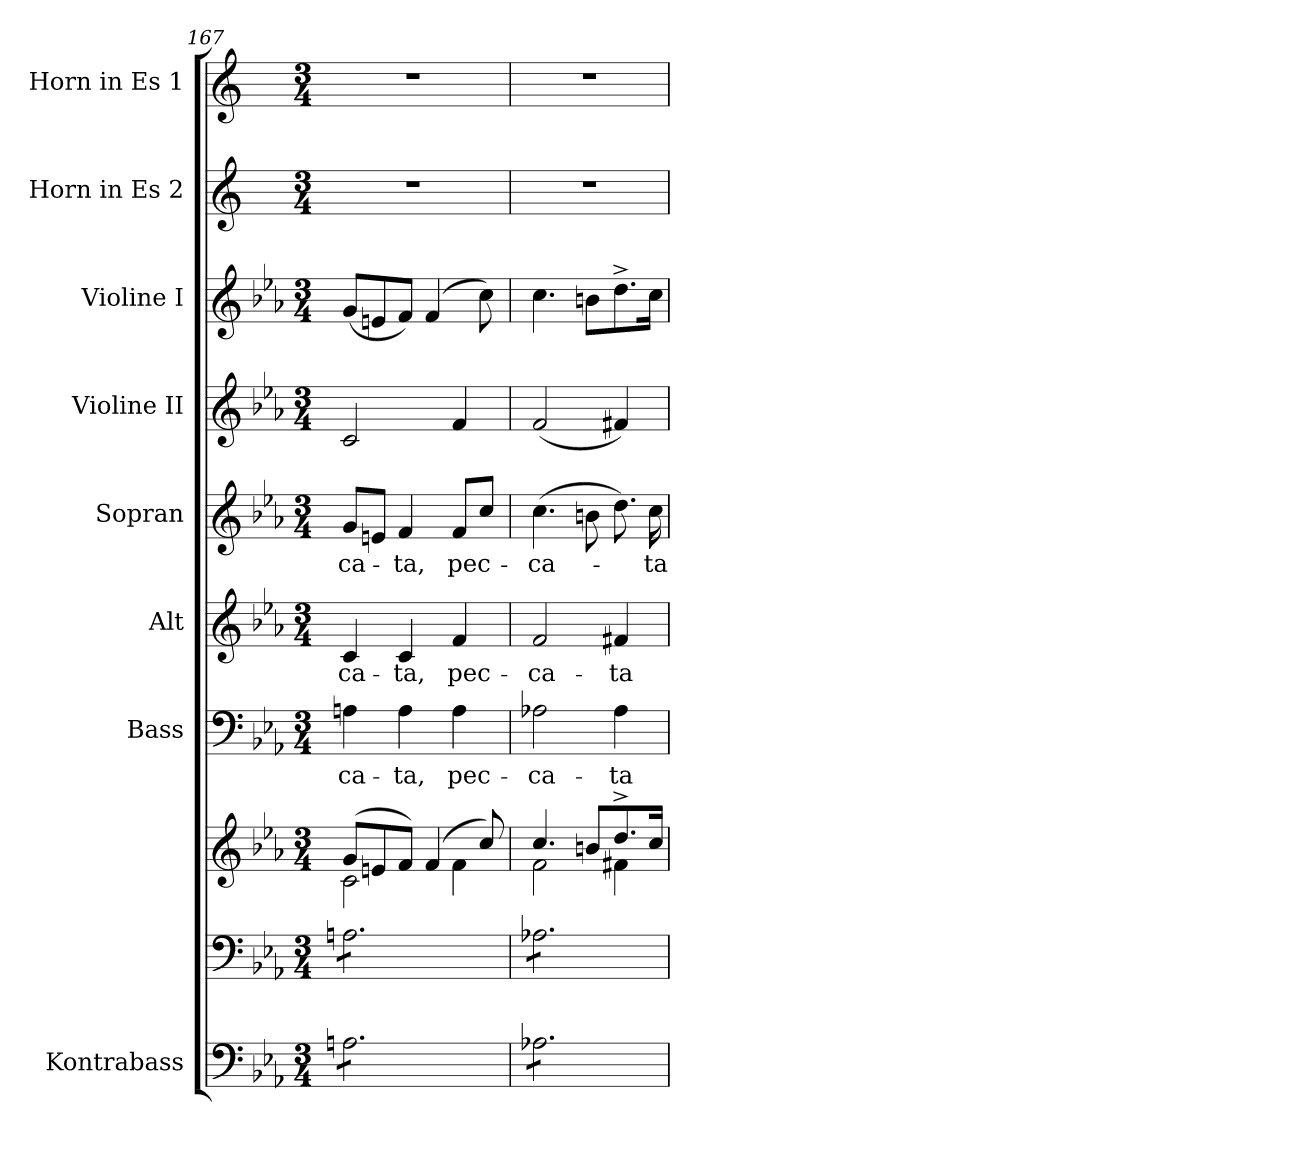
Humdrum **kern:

**kern	**kern	**kern	**kern	**text	**kern	**text	**kern	**text	**kern	**kern	**kern	**kern
*part9	*part8	*part8	*part7	*part7	*part6	*part6	*part5	*part5	*part4	*part3	*part2	*part1
*staff10	*staff9	*staff8	*staff7	*staff7	*staff6	*staff6	*staff5	*staff5	*staff4	*staff3	*staff2	*staff1
*I"Kontrabass	*	*	*I"Bass	*	*I"Alt	*	*I"Sopran	*	*I"Violine II	*I"Violine I	*I"Horn in Es 2	*I"Horn in Es 1
*I'Kb.	*	*	*I'B.	*	*I'A.	*	*I'S.	*	*I'Vl. II	*I'Vl. I	*	*
*clefF4	*clefF4	*clefG2	*clefF4	*	*clefG2	*	*clefG2	*	*clefG2	*clefG2	*clefG2	*clefG2
*ITrd7c12	*	*	*	*	*	*	*	*	*	*	*ITrd5c9	*ITrd5c9
*k[b-e-a-]	*k[b-e-a-]	*k[b-e-a-]	*k[b-e-a-]	*	*k[b-e-a-]	*	*k[b-e-a-]	*	*k[b-e-a-]	*k[b-e-a-]	*k[b-e-a-]	*k[b-e-a-]
*E-:	*E-:	*E-:	*E-:	*	*E-:	*	*E-:	*	*E-:	*E-:	*E-:	*E-:
*M3/4	*M3/4	*M3/4	*M3/4	*	*M3/4	*	*M3/4	*	*M3/4	*M3/4	*M3/4	*M3/4
=167	=167	=167	=167	=167	=167	=167	=167	=167	=167	=167	=167	=167
*	*	*^	*	*	*	*	*	*	*	*	*	*
!	!	!	!	!	!LO:LY:b	!	!LO:LY:b	!	!LO:LY:b	!	!	!	!
*tremolo	*	*	*	*	*	*	*	*	*	*	*	*	*
*	*tremolo	*	*	*	*	*	*	*	*	*	*	*	*
8AAn\L	8An\L	(>8g/L	2c\	4An\	-ca-	4c/	-ca-	8g/L	-ca-	2c/	(<8g/L	2.r	2.r
8AAn\	8An\	8en/	.	.	.	.	.	8en/J	.	.	8en/	.	.
!	!	!	!	!	!LO:LY:b	!	!LO:LY:b	!	!LO:LY:b	!	!	!	!
8AAn\	8An\	8f/J)	.	4A\	-ta,	4c/	-ta,	4f/	-ta,	.	8f/J)	.	.
8AAn\	8An\	(4f/	.	.	.	.	.	.	.	.	(4f/	.	.
!	!	!	!	!	!LO:LY:b	!	!LO:LY:b	!	!LO:LY:b	!	!	!	!
8AAn\	8An\	.	4f\	4A\	pec-	4f/	pec-	8f/L	pec-	4f/	.	.	.
8AAn\J	8An\J	8cc/)	.	.	.	.	.	8cc/J	.	.	8cc\)	.	.
=168	=168	=168	=168	=168	=168	=168	=168	=168	=168	=168	=168	=168	=168
!	!	!	!	!	!LO:LY:b	!	!LO:LY:b	!	!LO:LY:b	!	!	!	!
8AA-X\L	8A-X\L	4.cc/	2f\	2A-X\	-ca-	2f/	-ca-	(>4.cc\	-ca-	(<2f/	4.cc\	2.r	2.r
8AA-X\	8A-X\	.	.	.	.	.	.	.	.	.	.	.	.
8AA-X\	8A-X\	.	.	.	.	.	.	.	.	.	.	.	.
8AA-X\	8A-X\	8bn/L	.	.	.	.	.	8bn\	.	.	8bn\L	.	.
!	!	!	!	!	!LO:LY:b	!	!LO:LY:b	!	!	!	!	!	!
8AA-X\	8A-X\	8.dd^</	4f#X\	4A-\	-ta	4f#X/	-ta	8.dd\)	.	4f#X/)	8.dd^>\	.	.
8AA-X\J	8A-X\J	.	.	.	.	.	.	.	.	.	.	.	.
*	*Xtremolo	*	*	*	*	*	*	*	*	*	*	*	*
*Xtremolo	*	*	*	*	*	*	*	*	*	*	*	*	*
!	!	!	!	!	!	!	!	!	!LO:LY:b	!	!	!	!
.	.	16cc/Jk	.	.	.	.	.	16cc\	-ta	.	16cc\Jk	.	.
*	*	*v	*v	*	*	*	*	*	*	*	*	*	*
=	=	=	=	=	=	=	=	=	=	=	=	=
*-	*-	*-	*-	*-	*-	*-	*-	*-	*-	*-	*-	*-
